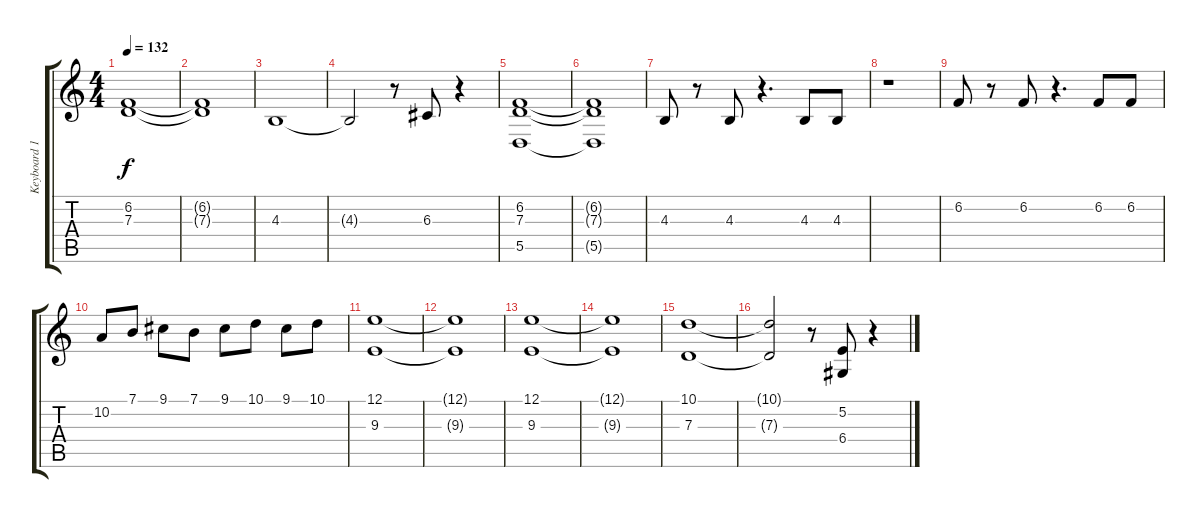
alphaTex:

\track ("Keyboard 1" "Keyboard 1") {instrument stringensemble2}
\staff {score tabs}
\tuning (E4 B3 G3 D3 A2 E2) {hide}
\ts (4 4)
\tempo 132
\clef g2
\ks c
(6.2 7.3).1{dy f} |
(6.2{t} 7.3{t}).1 |
4.3.1 |
4.3{t}.2 r.8 6.3.8 r.4 |
(6.2 7.3 5.5).1 |
(6.2{t} 7.3{t} 5.5{t}).1 |
4.3.8 r.8 4.3.8 r.4{d} 4.3.8 4.3.8 |
r.1 |
6.2.8 r.8 6.2.8 r.4{d} 6.2.8 6.2.8 |
10.2.8{instrument stringensemble1} 7.1.8 9.1.8 7.1.8 9.1.8 10.1.8 9.1.8 10.1.8 |
(12.1 9.3).1{instrument stringensemble2} |
(12.1{t} 9.3{t}).1 |
(12.1 9.3).1 |
(12.1{t} 9.3{t}).1 |
(10.1 7.3).1 |
(10.1{t} 7.3{t}).2 r.8 (5.2 6.4).8 r.4
